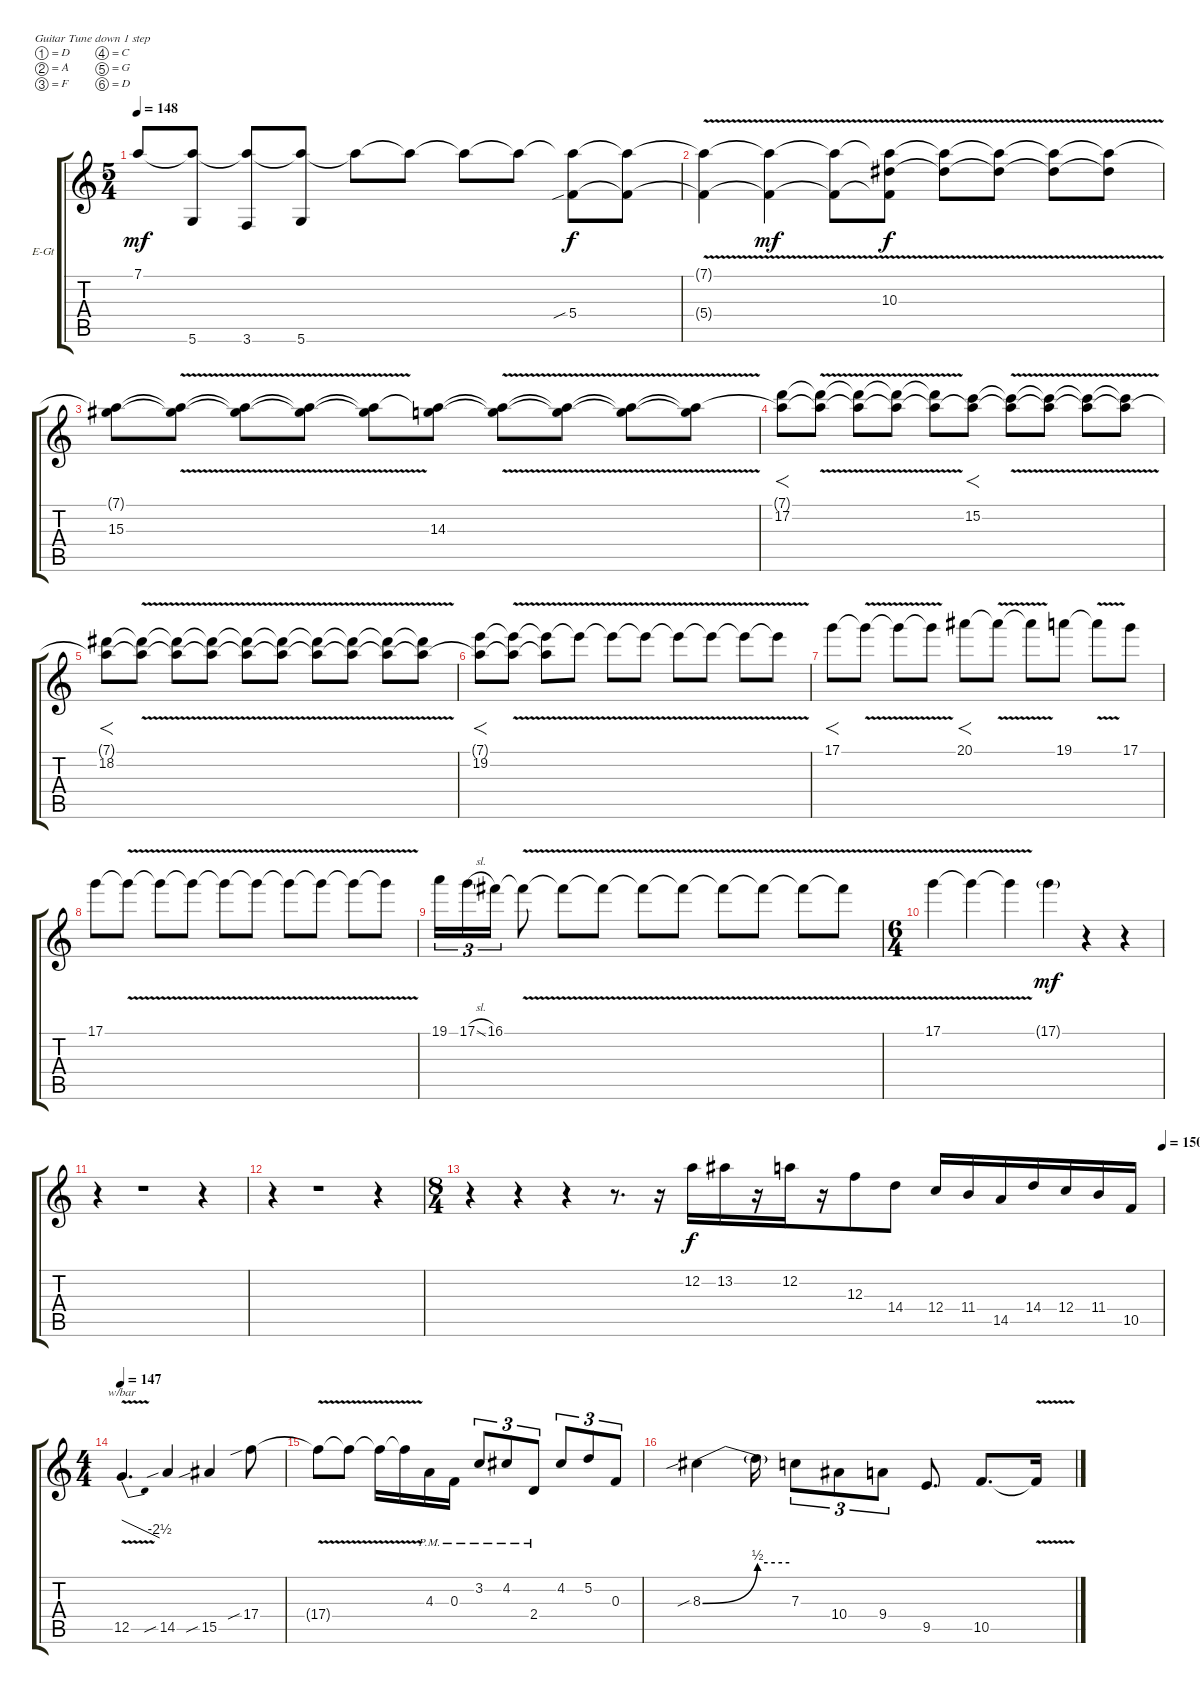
\bracketExtendMode groupsimilarinstruments
\firstSystemTrackNameOrientation horizontal
\otherSystemsTrackNameOrientation horizontal
\track ("Гитара 2" "E-Gt") {instrument distortionguitar}
\staff {score tabs}
\tuning (D4 A3 F3 C3 G2 D2)
\ts (5 4)
\tempo 148
\clef g2
\ks c
7.1{t}.8{dy mf} (5.6 7.1{t}).8 (3.6 7.1{t}).8 (5.6 7.1{t}).8 7.1{t}.8 7.1{t}.8 7.1{t}.8 7.1{t}.8 (5.4{sib} 7.1{t}).8{dy f} (5.4{t} 7.1{t}).8 |
(5.4{v t} 7.1{t}).4 (5.4{v t} 7.1{t}).4{dy mf} (5.4{v t} 7.1{t}).8 (10.3 5.4{v t} 7.1{t}).8{dy f} (10.3{v t} 7.1{t}).8 (10.3{v t} 7.1{t}).8 (10.3{v t} 7.1{t}).8 (10.3{v t} 7.1{t}).8 |
(15.3 7.1{t}).8 (15.3{v t} 7.1{t}).8 (15.3{v t} 7.1{t}).8 (15.3{v t} 7.1{t}).8 (15.3{v t} 7.1{t}).8 (14.3 7.1{t}).8 (14.3{v t} 7.1{t}).8 (14.3{v t} 7.1{t}).8 (14.3{v t} 7.1{t}).8 (14.3{v t} 7.1{t}).8 |
(17.2 7.1{t}).8{f} (17.2{v t} 7.1{t}).8 (17.2{v t} 7.1{t}).8 (17.2{v t} 7.1{t}).8 (17.2{v t} 7.1{t}).8 (15.2 7.1{t}).8{f} (15.2{v t} 7.1{t}).8 (15.2{v t} 7.1{t}).8 (15.2{v t} 7.1{t}).8 (15.2{v t} 7.1{t}).8 |
(18.2 7.1{t}).8{f} (18.2{v t} 7.1{t}).8 (18.2{v t} 7.1{t}).8 (18.2{v t} 7.1{t}).8 (18.2{v t} 7.1{t}).8 (18.2{v t} 7.1{t}).8 (18.2{v t} 7.1{t}).8 (18.2{v t} 7.1{t}).8 (18.2{v t} 7.1{t}).8 (18.2{v t} 7.1{t}).8 |
(19.2 7.1{t}).8{f} (19.2{v t} 7.1{t}).8 (7.1{t} 19.2{v t}).8 19.2{v t}.8 19.2{v t}.8 19.2{v t}.8 19.2{v t}.8 19.2{v t}.8 19.2{v t}.8 19.2{v t}.8 |
17.1.8{f} 17.1{v t}.8 17.1{v t}.8 17.1{v t}.8 20.1.8{f} 20.1{v t}.8 20.1{v t}.8 19.1.8 19.1{v t}.8 17.1.8 |
17.1.8 17.1{v t}.8 17.1{v t}.8 17.1{v t}.8 17.1{v t}.8 17.1{v t}.8 17.1{v t}.8 17.1{v t}.8 17.1{v t}.8 17.1{v t}.8 |
19.1.16{tu (3 2)} 17.1{sl}.16{tu (3 2)} 16.1.16{tu (3 2)} 16.1{v t}.8 16.1{v t}.8 16.1{v t}.8 16.1{v t}.8 16.1{v t}.8 16.1{v t}.8 16.1{v t}.8 16.1{v t}.8 16.1{v t}.8 |
\ts (6 4)
\beaming (8 6 6)
17.1{v}.4 17.1{v t}.4 17.1{v t}.4 17.1{g}.4{dy mf} r.4 r.4 |
r.4 r.1 r.4 |
r.4 r.1 r.4 |
\ts (8 4)
\beaming (8 4 4 4 4)
\tempo (150 1)
r.4 r.4 r.4 r.8{d} r.16 12.2.16{dy f} 13.2.16 r.16 12.2.16 r.16 12.3.8 14.4.8 12.4.16 11.4.16 14.5.16 14.4.16 12.4.16 11.4.16 10.5.16 |
\ts (4 4)
\beaming (8 2 2 2 2)
\tempo 147
12.5{v}.4{d tbe (dive default 0 0 60 -10)} 14.5{sib}.4 15.5{sib}.4 17.4{sib}.8 |
17.4{v t}.8 17.4{v t}.8 17.4{v t}.16 17.4{v t}.16 4.3{pm}.16 0.3{pm}.16 3.2{pm}.8{tu (3 2)} 4.2{pm}.8{tu (3 2)} 2.4{pm}.8{tu (3 2)} 4.2.8{tu (3 2)} 5.2.8{tu (3 2)} 0.3.8{tu (3 2)} |
8.3{be (bend 0 0 60 2) sib}.4 8.3{be (hold 0 2 60 2) t}.16 7.3.8{tu (3 2)} 10.4.8{tu (3 2)} 9.4.8{tu (3 2)} 9.5.8{d} 10.5.8{d} 10.5{v t}.16
